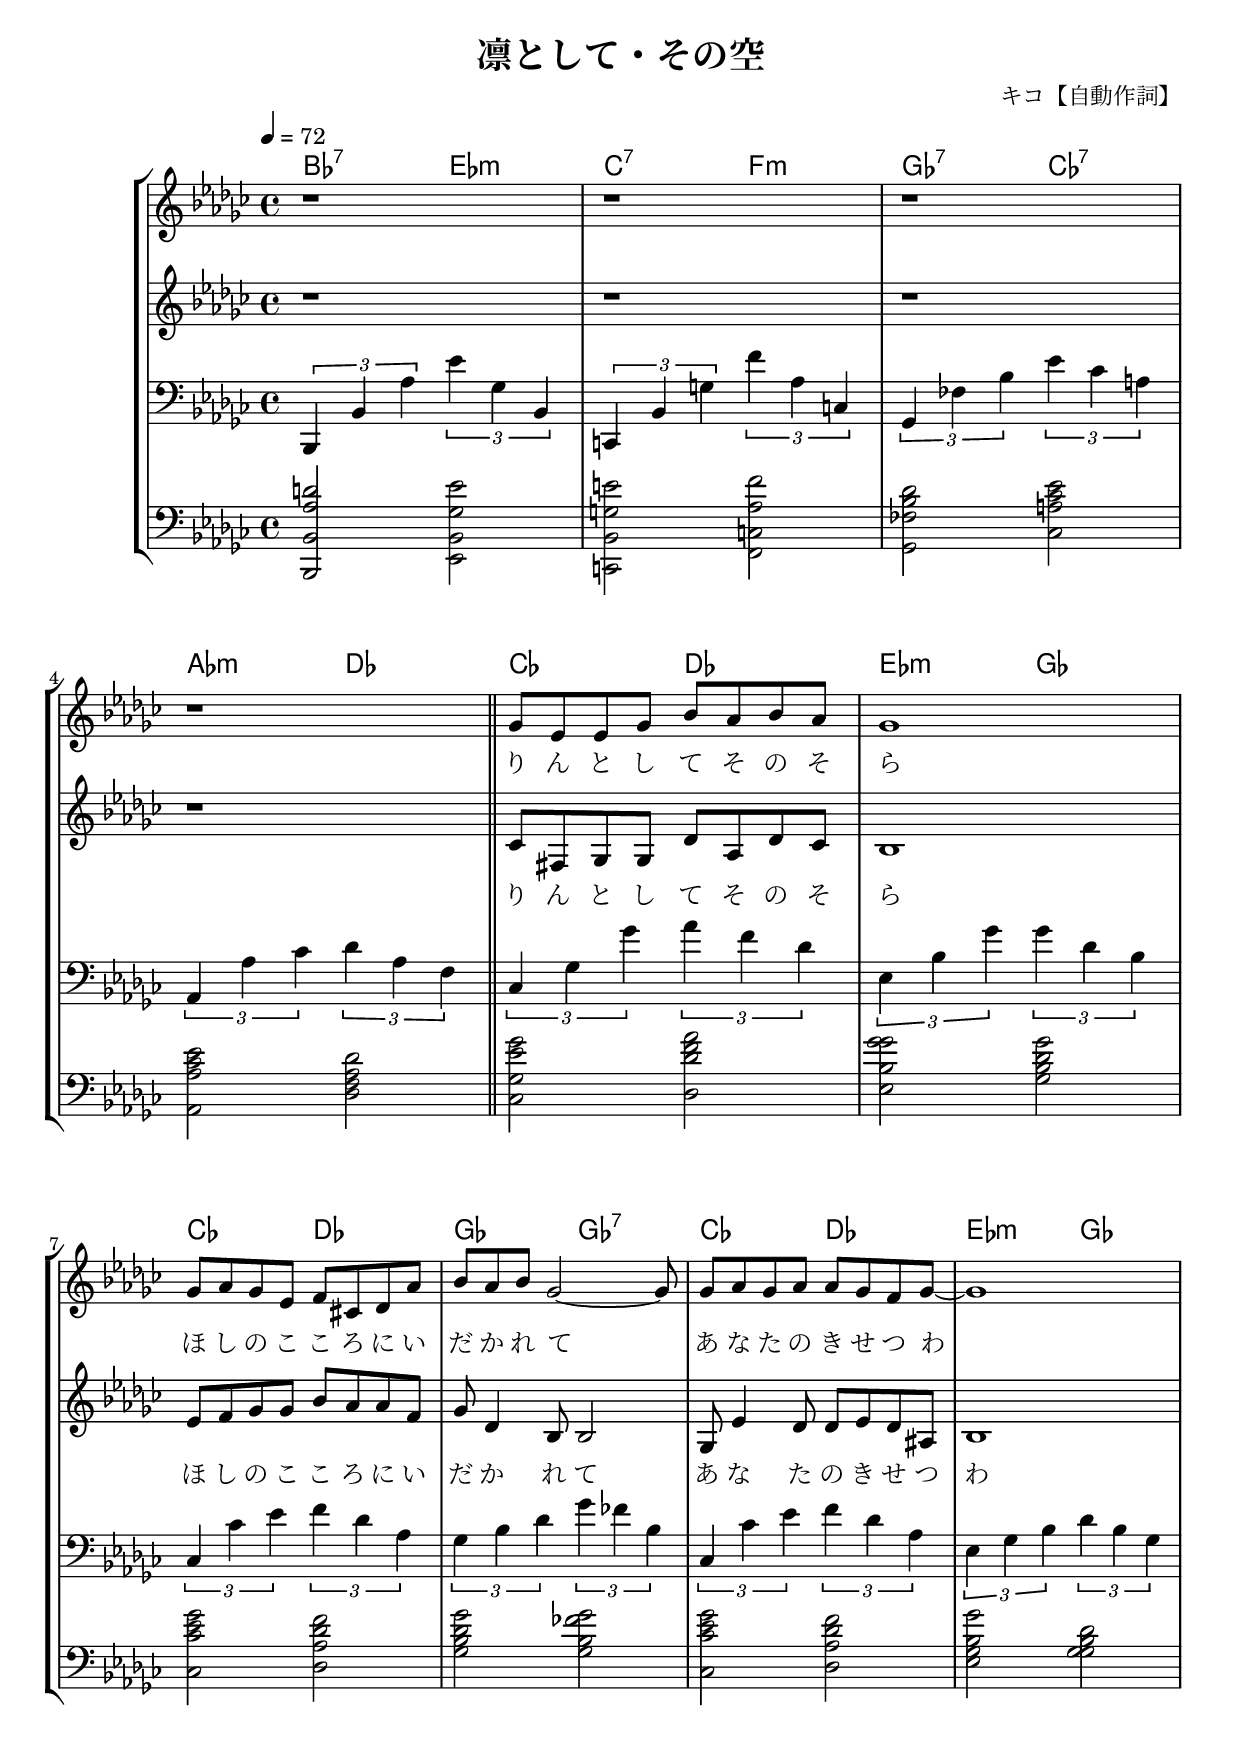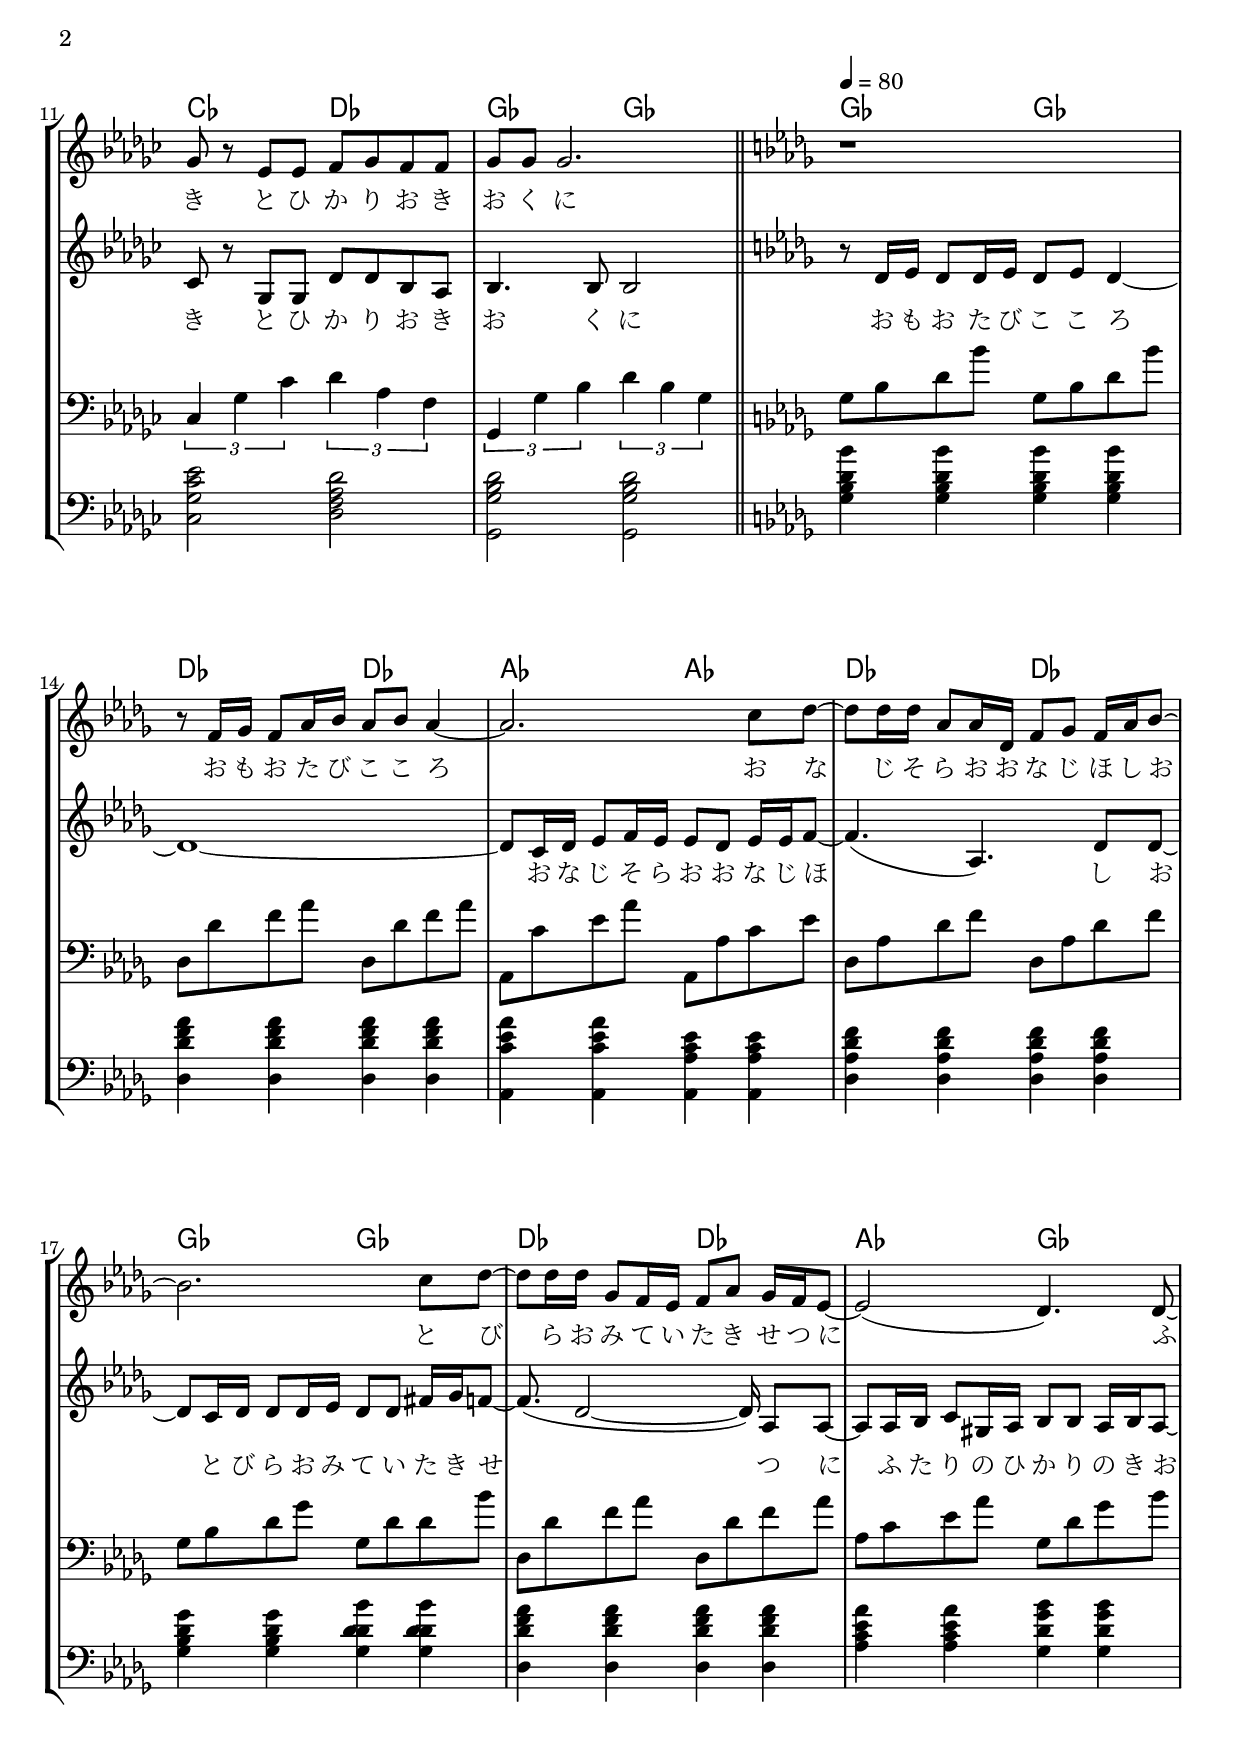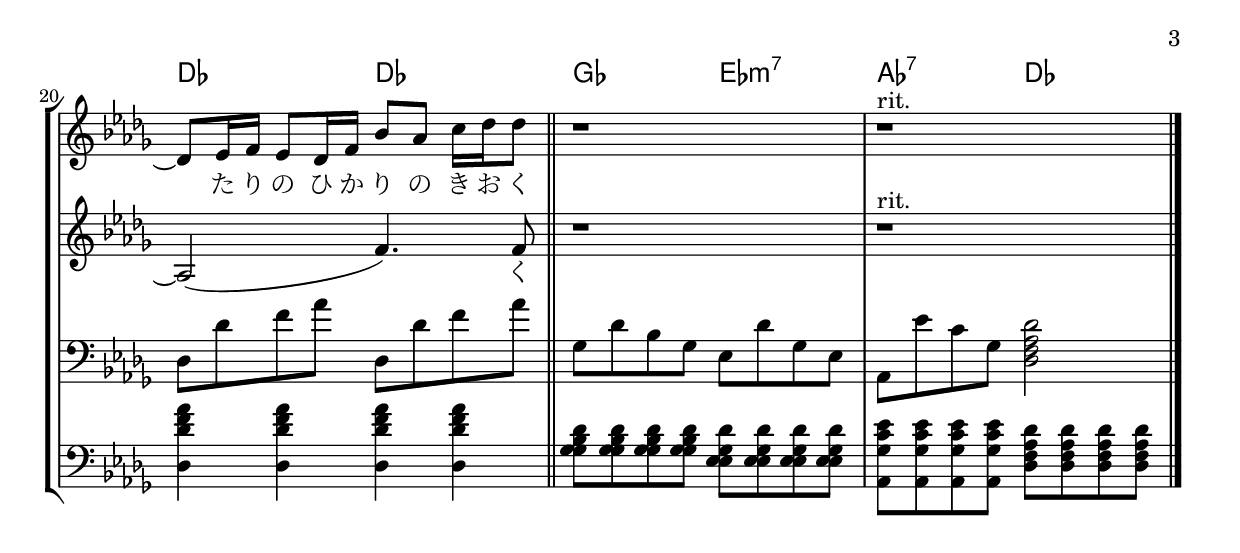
\version "2.12.1"

\header {
	title = \markup {凛として・その空}
	composer = \markup \center-column {キコ【自動作詞】}
}

harmony = \chordmode {
	bes2:7 es:m c:7 f:m ges:7 ces:7 as:m des 

	ces des es:m ges ces des ges ges:7 ces des es:m ges ces des ges ges 

	ges ges des des as as des des ges ges des des as ges des des 

	ges es:min7 as:7 des 
}

melody = {
	\key ges \major
	\tempo 4 = 72
	r1 | r1 | r1 | r1   
	\set Staff.midiInstrument = #"fss0.35"
	\set Staff.midiMinimumVolume = #0.7
	\set Staff.midiMaximumVolume = #0.9
	ges'8  es'8  es'8  ges'8  bes'8  as'8  bes'8  as'8 
	ges'1 
	ges'8  as'8  ges'8  es'8  f'8  cis'8  des'8  as'8 
	bes'8  as'8  bes'8  ges'2~ges'8 
	ges'8  as'8  ges'8  as'8  as'8  ges'8  f'8  ges'8~ 
	ges'1 
	 ges'8  r8  es'8  es'8  f'8  ges'8  f'8  f'8 
	ges'8  ges'8  ges'2.
	\set Staff.midiInstrument = #"fss0.35"
	\set Staff.midiMinimumVolume = #0.7
	\set Staff.midiMaximumVolume = #0.9
		\key des \major
	\tempo 4 = 80
r1
r8 f'16  ges'16  f'8  as'16  bes'16  as'8  bes'8  as'4~ 
	as'2.  c''8  des''8~ 
	des''8  des''16  des''16  as'8  as'16  des'16  f'8  ges'8  f'16  as'16  bes'8~ 
	bes'2.  c''8  des''8~ 
	des''8  des''16  des''16  ges'8  f'16  es'16  f'8  as'8  ges'16  f'16  es'8~ 
	es'2  (des'4.)  des'8~ 
	des'8  es'16  f'16  es'8  des'16  f'16  bes'8  as'8  c''16  des''16  des''8
	r1 | r1^"rit." \bar "|."
}

words = \lyricmode {
	
	り  ん  と  し  て  そ  の  そ  ら  ほ  し  の  こ  こ  ろ  に  い  だ  か  れ  て  あ  な  た  の  き  せ  つ  わ  き  と  ひ  か  り  お  き  お  く  に  
	お  も  お  た  び  こ  こ  ろ  お  な  じ  そ  ら  お  お  な  じ  ほ  し  お  と  び  ら  お  み  て  い  た  き  せ  つ  に  ふ  た  り  の  ひ  か  り  の  き  お  く  
	
}

secondmelody = {
	\key ges \major
	\tempo 4 = 72
	r1 | r1 | r1 | r1   
	\set Staff.midiInstrument = #"Voice Oohs"
	\set Staff.midiMinimumVolume = #0.7
	\set Staff.midiMaximumVolume = #0.9
	ces'8  fis8  ges8  ges8  des'8  as8  des'8  ces'8 
	bes1 
	es'8  f'8  ges'8  ges'8  bes'8  as'8  as'8  f'8 
	ges'8  des'4  bes8  bes2 
	ges8  es'4  des'8  des'8  es'8  des'8  ais8 
	bes1 
	ces'8  r8  ges8  ges8  des'8  des'8  bes8  as8 
	bes4.  bes8  bes2
	\set Staff.midiInstrument = #"fss0.42"
	\set Staff.midiMinimumVolume = #0.7
	\set Staff.midiMaximumVolume = #0.9
		\key des \major
	\tempo 4 = 80
r8 des'16  es'16  des'8  des'16  es'16  des'8  es'8  des'4~ 
	des'1~ 
	des'8  c'16  des'16  es'8  f'16  es'16  es'8  des'8  es'16  es'16  f'8~ 
	f'4.  (as4.)  des'8  des'8~ 
	des'8  c'16  des'16  des'8  des'16  es'16  des'8  des'8  fis'16  ges'16  f'8~ 
	f'8.  (des'2~des'16)  as8  as8~ 
	as8  as16  bes16  c'8  gis16  as16  bes8  bes8  as16  bes16  as8~ 
	as2  (f'4.)  f'8
	r1 | r1^"rit." \bar "|."
}

secondwords = \lyricmode {
	
	り  ん  と  し  て  そ  の  そ  ら  ほ  し  の  こ  こ  ろ  に  い  だ  か  れ  て  あ  な  た  の  き  せ  つ  わ  き  と  ひ  か  り  お  き  お  く  に  
	お  も  お  た  び  こ  こ  ろ  お  な  じ  そ  ら  お  お  な  じ  ほ  し  お  と  び  ら  お  み  て  い  た  き  せ  つ  に  ふ  た  り  の  ひ  か  り  の  き  お  く  
	
}

tempochange = {
	\tempo 4 = 72
	r1 | r1 | r1 | r1 \bar "||"
	\tempo 4 = 72
	r1 | r1 | r1 | r1 | r1 | r1 | r1 | r1 \bar "||"
	\tempo 4 = 80
	r1 | r1 | r1 | r1 | r1 | r1 | r1 | r1 \bar "||"
	\tempo 4 = 80
	r1 | \tempo 4 = 60 r2 \tempo 4 = 53 r2 \bar "|."
}

mainacc = {
	\clef bass
	\set Staff.midiInstrument = #"Acoustic Guitar (steel)"
	\set Staff.midiMinimumVolume = #0.3
	\set Staff.midiMaximumVolume = #0.6
	\key ges \major
	\tempo 4 = 72
	\tuplet 3/2 { bes,,4 bes,4 as4 }
	\tuplet 3/2 { es'4 ges4 bes,4 }
	\tuplet 3/2 { c,4 bes,4 g4 }
	\tuplet 3/2 { f'4 as4 c4 }
	\tuplet 3/2 { ges,4 fes4 bes4 }
	\tuplet 3/2 { es'4 ces'4 a4 }
	\tuplet 3/2 { as,4 as4 ces'4 }
	\tuplet 3/2 { des'4 as4 f4 }
	\bar "||"

	\set Staff.midiInstrument = #"Acoustic Guitar (steel)"
	\set Staff.midiMinimumVolume = #0.3
	\set Staff.midiMaximumVolume = #0.6
	\tuplet 3/2 { ces4 ges4 ges'4 }
	\tuplet 3/2 { as'4 f'4 des'4 }
	\tuplet 3/2 { es4 bes4 ges'4 }
	\tuplet 3/2 { ges'4 des'4 bes4 }
	\tuplet 3/2 { ces4 ces'4 es'4 }
	\tuplet 3/2 { f'4 des'4 as4 }
	\tuplet 3/2 { ges4 bes4 des'4 }
	\tuplet 3/2 { ges'4 fes'4 bes4 }
	\tuplet 3/2 { ces4 ces'4 es'4 }
	\tuplet 3/2 { f'4 des'4 as4 }
	\tuplet 3/2 { es4 ges4 bes4 }
	\tuplet 3/2 { des'4 bes4 ges4 }
	\tuplet 3/2 { ces4 ges4 ces'4 }
	\tuplet 3/2 { des'4 as4 f4 }
	\tuplet 3/2 { ges,4 ges4 bes4 }
	\tuplet 3/2 { des'4 bes4 ges4 }
	\bar "||"

	\set Staff.midiInstrument = #"Acoustic Guitar (steel)"
	\set Staff.midiMinimumVolume = #0.3
	\set Staff.midiMaximumVolume = #0.6
	\key des \major
	\tempo 4 = 80
	ges8 bes8 des'8 bes'8
	ges8 bes8 des'8 bes'8
	des8 des'8 f'8 as'8
	des8 des'8 f'8 as'8
	as,8 c'8 es'8 as'8
	as,8 as8 c'8 es'8
	des8 as8 des'8 f'8
	des8 as8 des'8 f'8
	ges8 bes8 des'8 ges'8
	ges8 des'8 des'8 bes'8
	des8 des'8 f'8 as'8
	des8 des'8 f'8 as'8
	as8 c'8 es'8 as'8
	ges8 des'8 ges'8 bes'8
	des8 des'8 f'8 as'8
	des8 des'8 f'8 as'8
	\bar "||"

	\set Staff.midiInstrument = #"Acoustic Guitar (steel)"
	\set Staff.midiMinimumVolume = #0.3
	\set Staff.midiMaximumVolume = #0.6
	ges8 des' bes ges
	es8 des' ges es
	as,8 es' c' ges
	<des f as des'>2
	\bar "|."
}

subacc = {
	\clef bass
	\set Staff.midiInstrument = #"Acoustic Guitar (nylon)"
	\set Staff.midiMinimumVolume = #0.3
	\set Staff.midiMaximumVolume = #0.6
	\key ges \major
	\tempo 4 = 72
	<bes,, bes, as d'>2
	<es, bes, ges es'>2
	<c, bes, g e'>2
	<f, c as f'>2
	<ges, fes bes des'>2
	<ces a ces' es'>2
	<as, as ces' es'>2
	<des f as des'>2
	\bar "||"

	\set Staff.midiInstrument = #"Acoustic Guitar (nylon)"
	\set Staff.midiMinimumVolume = #0.3
	\set Staff.midiMaximumVolume = #0.6
	<ces ges ges' es'>2
	<des des' f' as'>2
	<es bes ges' ges'>2
	<ges bes des' ges'>2
	<ces ces' es' ges'>2
	<des as des' f'>2
	<ges bes des' ges'>2
	<ges bes fes' ges'>2
	<ces ces' es' ges'>2
	<des as des' f'>2
	<es ges bes ges'>2
	<ges ges bes des'>2
	<ces ges ces' es'>2
	<des f as des'>2
	<ges, ges bes des'>2
	<ges, ges bes des'>2
	\bar "||"

	\set Staff.midiInstrument = #"Acoustic Guitar (nylon)"
	\set Staff.midiMinimumVolume = #0.3
	\set Staff.midiMaximumVolume = #0.6
	\key des \major
	\tempo 4 = 80
	<ges bes des' bes'>4 <ges bes des' bes'>4
	<ges bes des' bes'>4 <ges bes des' bes'>4
	<des des' f' as'>4 <des des' f' as'>4
	<des des' f' as'>4 <des des' f' as'>4
	<as, c' es' as'>4 <as, c' es' as'>4
	<as, as c' es'>4 <as, as c' es'>4
	<des as des' f'>4 <des as des' f'>4
	<des as des' f'>4 <des as des' f'>4
	<ges bes des' ges'>4 <ges bes des' ges'>4
	<ges des' des' bes'>4 <ges des' des' bes'>4
	<des des' f' as'>4 <des des' f' as'>4
	<des des' f' as'>4 <des des' f' as'>4
	<as c' es' as'>4 <as c' es' as'>4
	<ges des' ges' bes'>4 <ges des' ges' bes'>4
	<des des' f' as'>4 <des des' f' as'>4
	<des des' f' as'>4 <des des' f' as'>4
	\bar "||"

	\set Staff.midiInstrument = #"Acoustic Guitar (nylon)"
	\set Staff.midiMinimumVolume = #0.3
	\set Staff.midiMaximumVolume = #0.6
	<ges ges bes des'>8 <ges ges bes des'>8 <ges ges bes des'>8 <ges ges bes des'>8
	<es es ges des'>8 <es es ges des'>8 <es es ges des'>8 <es es ges des'>8
	<as, ges c' es'>8 <as, ges c' es'>8 <as, ges c' es'>8 <as, ges c' es'>8
	<des f as des'>8 <des f as des'>8 <des f as des'>8 <des f as des'>8
	\bar "|."
}

percA = {
	\drummode {
	r1 |r1 |r1 |r1 \bar "||"
	r1 |r1 |r1 |r1 |r1 |r1 |r1 |r1 \bar "||"
	r1 |r1 |r1 |r1 |r1 |r1 |r1 |r1 \bar "||"
	r1 |r1 \bar "|."
	}
}

percB = {
	\drummode {
	r1 |r1 |r1 |r1 \bar "||"
	r1 |r1 |r1 |r1 |r1 |r1 |r1 |r1 \bar "||"
	r1 |r1 |r1 |r1 |r1 |r1 |r1 |r1 \bar "||"
	r1 |r1 \bar "|."
	}
}

percC = {
	\drummode {
	r1 |r1 |r1 |r1 \bar "||"
	r1 |r1 |r1 |r1 |r1 |r1 |r1 |r1 \bar "||"
	r1 |r1 |r1 |r1 |r1 |r1 |r1 |r1 \bar "||"
	r1 |r1 \bar "|."
	}
}

percD = {
	\drummode {
	r1 |r1 |r1 |r1 \bar "||"
	r1 |r1 |r1 |r1 |r1 |r1 |r1 |r1 \bar "||"
	r1 |r1 |r1 |r1 |r1 |r1 |r1 |r1 \bar "||"
	r1 |r1 \bar "|."
	}
}

percE = {
	\drummode {
	r1 |r1 |r1 |r1 \bar "||"
	r1 |r1 |r1 |r1 |r1 |r1 |r1 |r1 \bar "||"
	r1 |r1 |r1 |r1 |r1 |r1 |r1 |r1 \bar "||"
	r1 |r1 \bar "|."
	}
}

\score {
	<<
		\new StaffGroup <<
			\new ChordNames {\harmony}
			\new Voice = "melody" {\melody}
			\new Lyrics \lyricsto "melody" \words
			\new Voice = "secondmelody" {\secondmelody}
			\new Lyrics \lyricsto "secondmelody" \secondwords
			\new Staff = "mainacc" {\mainacc}
			\new Staff = "subacc" {\subacc}
		>>
	>>
	\layout { }
}
